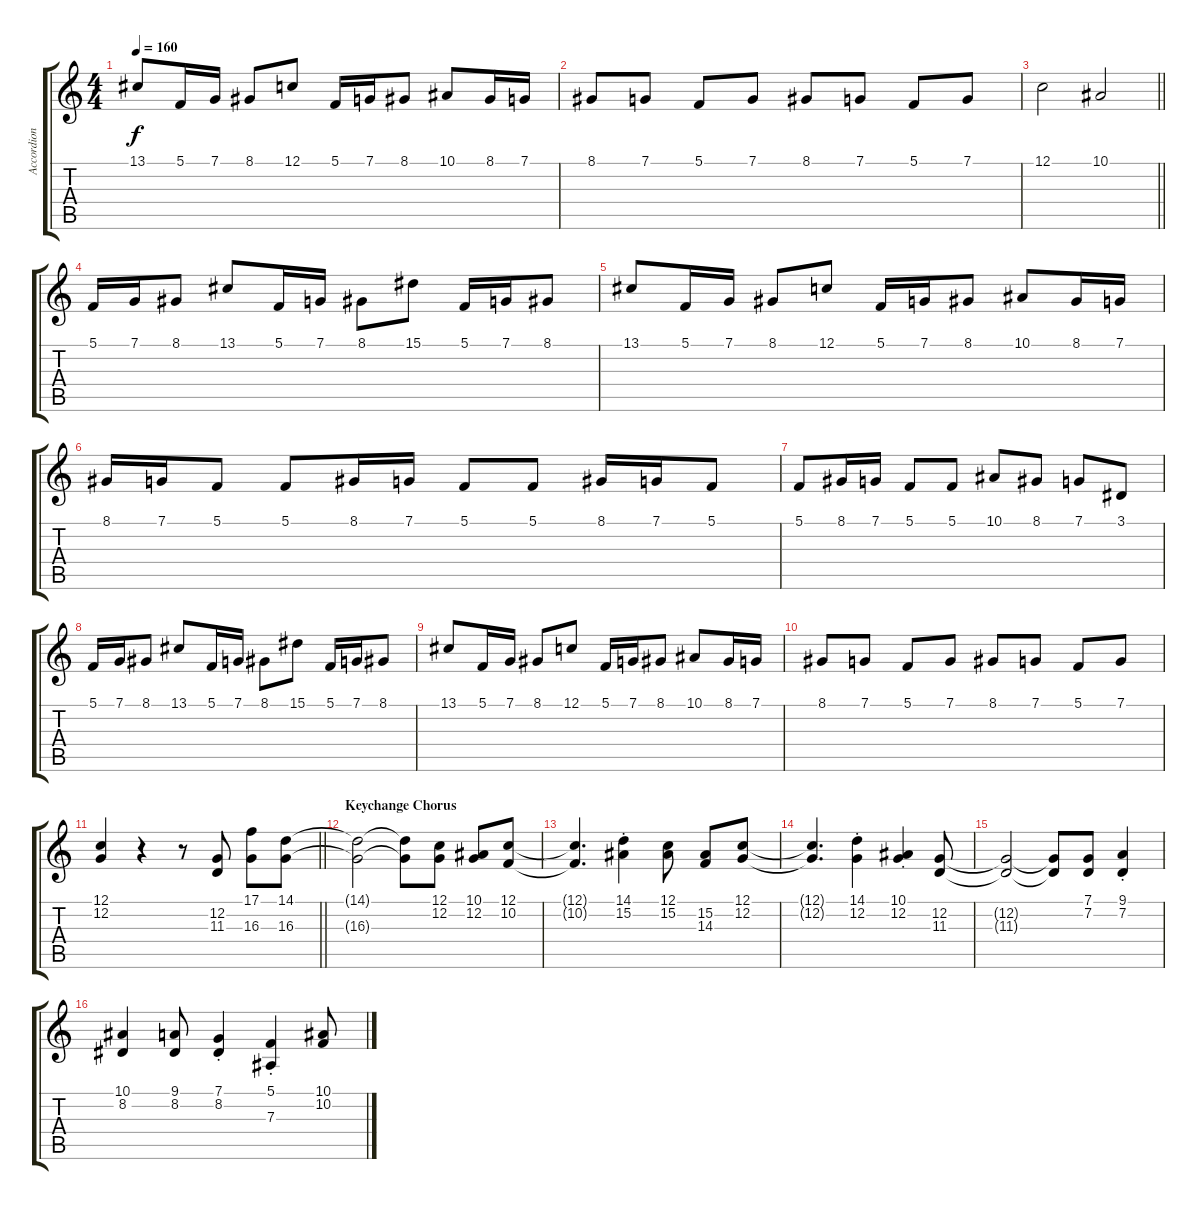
\track ("Accordion" "Accordion") {instrument accordion}
\staff {score tabs}
\tuning (C4 G3 Eb3 Bb2 F2 C2) {hide}
\ts (4 4)
\tempo 160
\clef g2
\ks c
13.1.8{dy f} 5.1.16 7.1.16 8.1.8 12.1.8 5.1.16 7.1.16 8.1.8 10.1.8 8.1.16 7.1.16 |
8.1.8 7.1.8 5.1.8 7.1.8 8.1.8 7.1.8 5.1.8 7.1.8 |
\barLineRight lightlight
12.1.2 10.1.2 |
5.1.16 7.1.16 8.1.8 13.1.8 5.1.16 7.1.16 8.1.8 15.1.8 5.1.16 7.1.16 8.1.8 |
13.1.8 5.1.16 7.1.16 8.1.8 12.1.8 5.1.16 7.1.16 8.1.8 10.1.8 8.1.16 7.1.16 |
8.1.16 7.1.16 5.1.8 5.1.8 8.1.16 7.1.16 5.1.8 5.1.8 8.1.16 7.1.16 5.1.8 |
5.1.8 8.1.16 7.1.16 5.1.8 5.1.8 10.1.8 8.1.8 7.1.8 3.1.8 |
5.1.16 7.1.16 8.1.8 13.1.8 5.1.16 7.1.16 8.1.8 15.1.8 5.1.16 7.1.16 8.1.8 |
13.1.8 5.1.16 7.1.16 8.1.8 12.1.8 5.1.16 7.1.16 8.1.8 10.1.8 8.1.16 7.1.16 |
8.1.8 7.1.8 5.1.8 7.1.8 8.1.8 7.1.8 5.1.8 7.1.8 |
\barLineRight lightlight
(12.1 12.2).4 r.4 r.8 (12.2 11.3).8 (17.1 16.3).8 (14.1 16.3).8 |
\section ("" "Keychange Chorus")
(14.1{t} 16.3{t}).2 (14.1{t} 16.3{t}).8 (12.1 12.2).8 (10.1 12.2).8 (12.1 10.2).8 |
(12.1{t} 10.2{t}).4{d} (14.1{st} 15.2{st}).4 (12.1 15.2).8 (15.2 14.3).8 (12.1 12.2).8 |
(12.1{t} 12.2{t}).4{d} (14.1{st} 12.2{st}).4 (10.1{st} 12.2{st}).4 (12.2 11.3).8 |
(12.2{t} 11.3{t}).2 (12.2{t} 11.3{t}).8 (7.1 7.2).8 (9.1{st} 7.2{st}).4 |
(10.1 8.2).4 (9.1 8.2).8 (7.1{st} 8.2{st}).4 (5.1{st} 7.3{st}).4 (10.1 10.2).8
